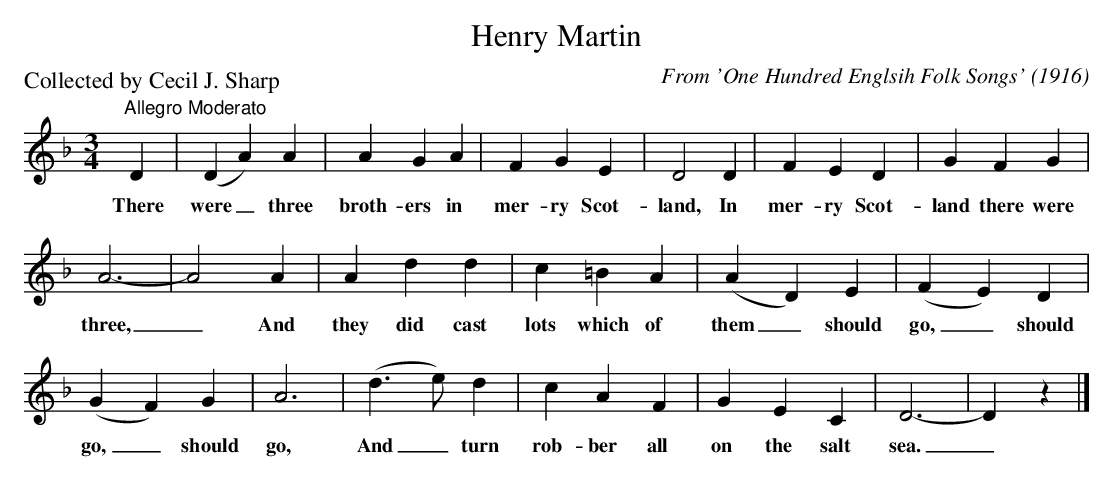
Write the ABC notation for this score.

X:1
T:Henry Martin
C:From 'One Hundred Englsih Folk Songs' (1916)
P:Collected by Cecil J. Sharp
L:1/4
M:3/4
K:Dm
"^Allegro Moderato" D | (D A) A | A G A | F G E | D2 D | F E D | G F G |$ A3- | A2 A | A d d |
w: There|were _ three|broth- ers in|mer- ry Scot-|land, In|mer- ry Scot-|land there were|three,|_ And|they did cast|
c =B A | (A D) E | (F E) D |$ (G F) G | A3 | (d3/2 e/) d | c A F | G E C | D3- | D z |]
w: lots which of|them _ should|go, _ should|go, _ should|go,|And _ turn|rob- ber all|on the salt|sea.|_|
